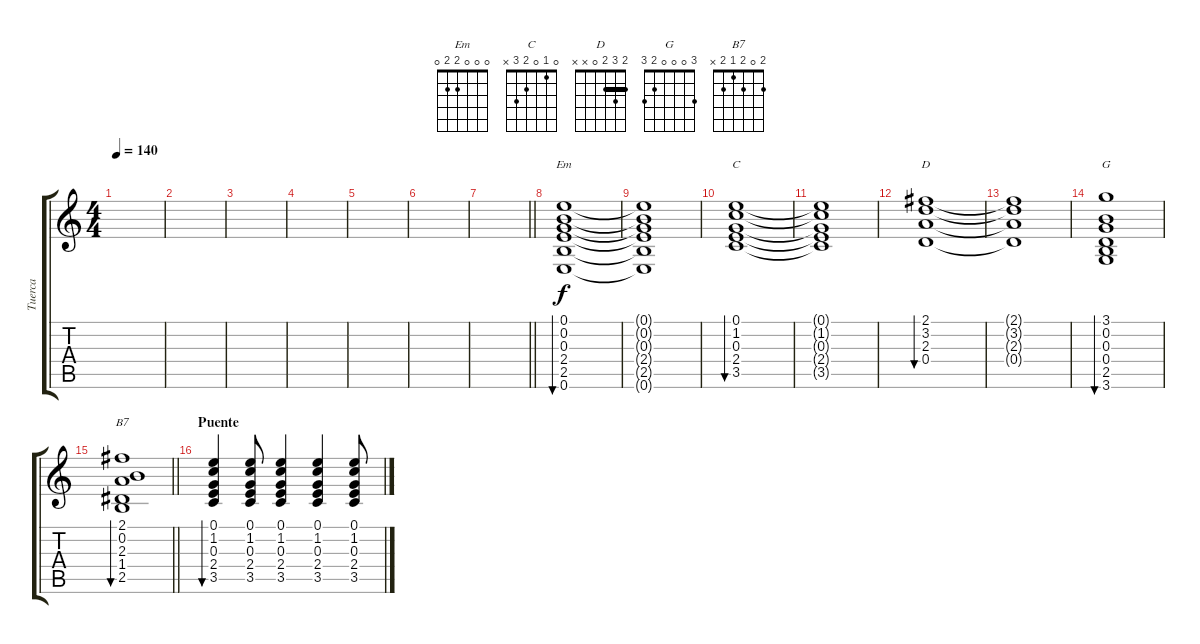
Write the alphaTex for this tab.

\track ("Tuerca" "Tuerca") {instrument electricguitarclean}
\staff {score tabs}
\tuning (E4 B3 G3 D3 A2 E2) {hide}
\chord ("Em" 0 0 0 2 2 0)
\chord ("C" 0 1 0 2 3 x)
\chord ("D" 2 3 2 0 x x) {barre 2}
\chord ("G" 3 0 0 0 2 3)
\chord ("B7" 2 0 2 1 2 x)
\ts (4 4)
\tempo 140
\clef g2
\ks c
|
|
|
|
|
|
\barLineRight lightlight
|
(0.1 0.2 0.3 2.4 2.5 0.6).1{bu 480 ch "Em"} |
(0.1{t} 0.2{t} 0.3{t} 2.4{t} 2.5{t} 0.6{t}).1 |
(0.1 1.2 0.3 2.4 3.5).1{bu 480 ch "C"} |
(0.1{t} 1.2{t} 0.3{t} 2.4{t} 3.5{t}).1 |
(2.1 3.2 2.3 0.4).1{bu 480 ch "D"} |
(2.1{t} 3.2{t} 2.3{t} 0.4{t}).1 |
(3.1 0.2 0.3 0.4 2.5 3.6).1{bu 480 ch "G"} |
\barLineRight lightlight
(2.1 0.2 2.3 1.4 2.5).1{bu 480 ch "B7"} |
\section ("" "Puente")
(0.1 1.2 0.3 2.4 3.5).4{bu 480} (0.1 1.2 0.3 2.4 3.5).8 (0.1 1.2 0.3 2.4 3.5).4 (0.1 1.2 0.3 2.4 3.5).4 (0.1 1.2 0.3 2.4 3.5).8
